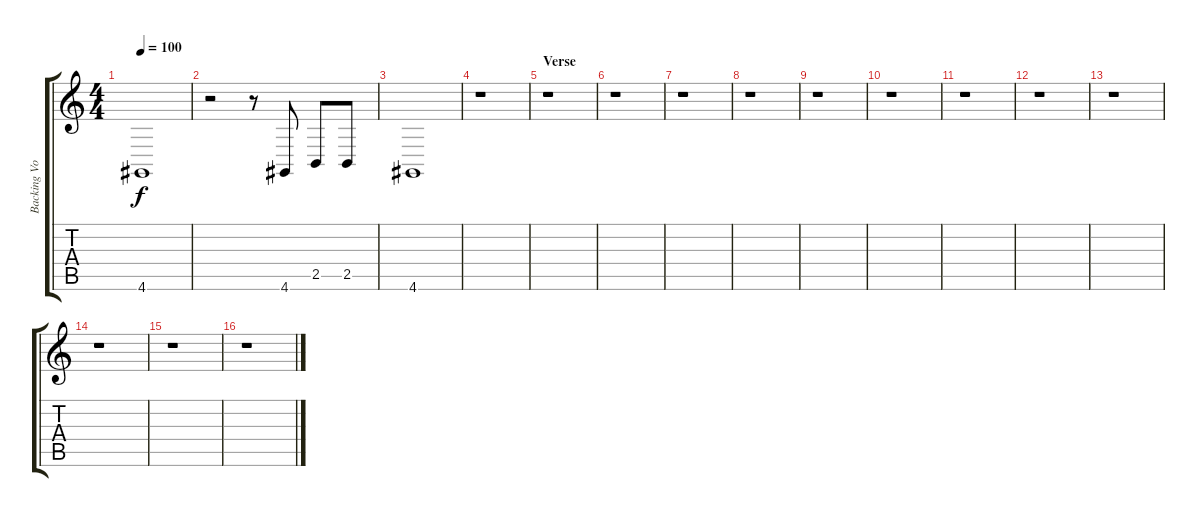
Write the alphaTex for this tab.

\track ("Backing Vocals - Dave Grohl" "Backing Vo") {instrument cello}
\staff {score tabs}
\tuning (E4 B3 G3 D3 A2 E2) {hide}
\ts (4 4)
\tempo 100
\clef g2
\ks c
4.6.1{dy f} |
r.2 r.8 4.6.8 2.5.8 2.5.8 |
4.6.1 |
r.1 |
\section ("" "Verse")
r.1 |
r.1 |
r.1 |
r.1 |
r.1 |
r.1 |
r.1 |
r.1 |
r.1 |
r.1 |
r.1 |
r.1
